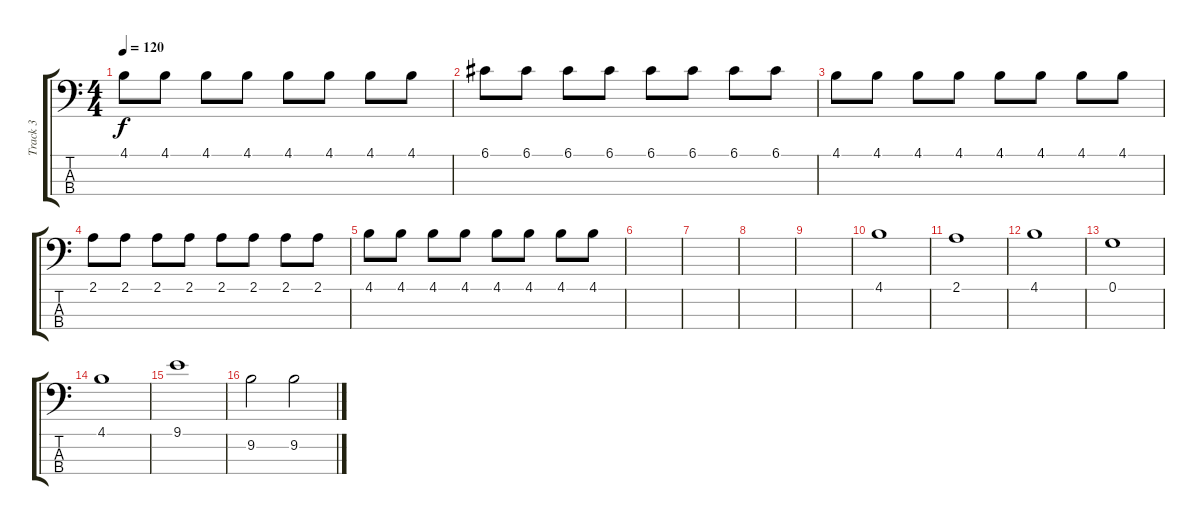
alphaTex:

\track ("Track 3" "Track 3") {instrument electricbassfinger}
\staff {score tabs}
\tuning (G2 D2 A1 E1) {hide}
\ts (4 4)
\tempo 120
\clef f4
\ks c
4.1.8{dy f} 4.1.8 4.1.8 4.1.8 4.1.8 4.1.8 4.1.8 4.1.8 |
6.1.8 6.1.8 6.1.8 6.1.8 6.1.8 6.1.8 6.1.8 6.1.8 |
4.1.8 4.1.8 4.1.8 4.1.8 4.1.8 4.1.8 4.1.8 4.1.8 |
2.1.8 2.1.8 2.1.8 2.1.8 2.1.8 2.1.8 2.1.8 2.1.8 |
4.1.8 4.1.8 4.1.8 4.1.8 4.1.8 4.1.8 4.1.8 4.1.8 |
|
|
|
|
4.1.1 |
2.1.1 |
4.1.1 |
0.1.1 |
4.1.1 |
9.1.1 |
9.2.2 9.2.2
